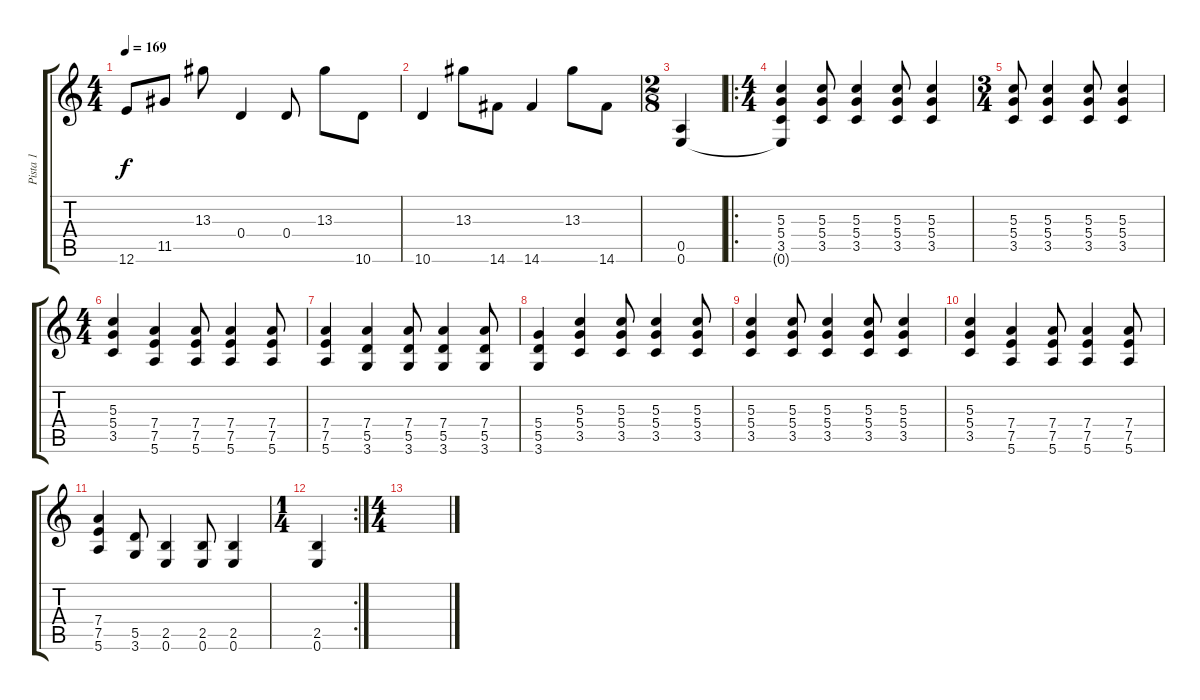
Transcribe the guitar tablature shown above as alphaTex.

\track ("Pista 1" "Pista 1") {instrument electricguitarjazz}
\staff {score tabs}
\tuning (E4 B3 G3 D3 A2 E2) {hide}
\ts (4 4)
\tempo 169
\clef g2
\ks c
12.6.8{dy f} 11.5.8 13.3.8 0.4.4 0.4.8 13.3.8 10.6.8 |
10.6.4 13.3.8 14.6.8 14.6.4 13.3.8 14.6.8 |
\ts (2 8)
(0.5 0.6).4 |
\ro
\ts (4 4)
(5.3 5.4 3.5 0.6{t}).4{instrument overdrivenguitar} (5.3 5.4 3.5).8 (5.3 5.4 3.5).4 (5.3 5.4 3.5).8 (5.3 5.4 3.5).4 |
\ts (3 4)
(5.3 5.4 3.5).8 (5.3 5.4 3.5).4 (5.3 5.4 3.5).8 (5.3 5.4 3.5).4 |
\ts (4 4)
(5.3 5.4 3.5).4 (7.4 7.5 5.6).4 (7.4 7.5 5.6).8 (7.4 7.5 5.6).4 (7.4 7.5 5.6).8 |
(7.4 7.5 5.6).4 (7.4 5.5 3.6).4 (7.4 5.5 3.6).8 (7.4 5.5 3.6).4 (7.4 5.5 3.6).8 |
(5.4 5.5 3.6).4 (5.3 5.4 3.5).4 (5.3 5.4 3.5).8 (5.3 5.4 3.5).4 (5.3 5.4 3.5).8 |
(5.3 5.4 3.5).4 (5.3 5.4 3.5).8 (5.3 5.4 3.5).4 (5.3 5.4 3.5).8 (5.3 5.4 3.5).4 |
(5.3 5.4 3.5).4 (7.4 7.5 5.6).4 (7.4 7.5 5.6).8 (7.4 7.5 5.6).4 (7.4 7.5 5.6).8 |
(7.4 7.5 5.6).4 (5.5 3.6).8 (2.5 0.6).4 (2.5 0.6).8 (2.5 0.6).4 |
\rc 2
\ts (1 4)
(2.5 0.6).4 |
\ts (4 4)
